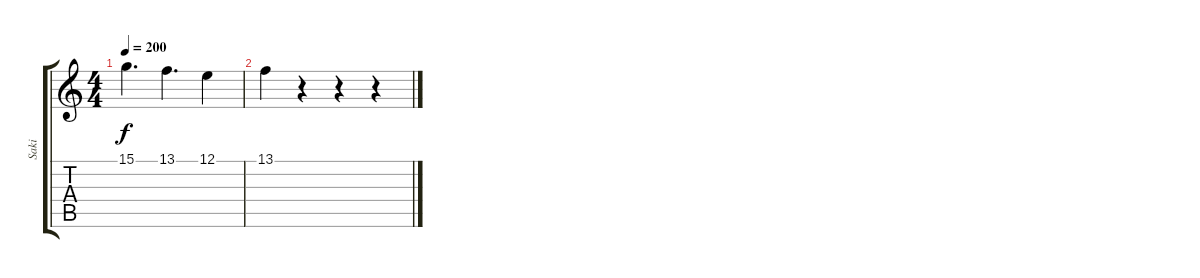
\track ("Saki       - Trumpet" "Saki      ") {instrument trumpet}
\staff {score tabs}
\tuning (E4 B3 G3 D3 A2 E2) {hide}
\ts (4 4)
\tempo 200
\clef g2
\ks c
15.1.4{d dy f} 13.1.4{d} 12.1.4 |
13.1.4 r.4 r.4 r.4
